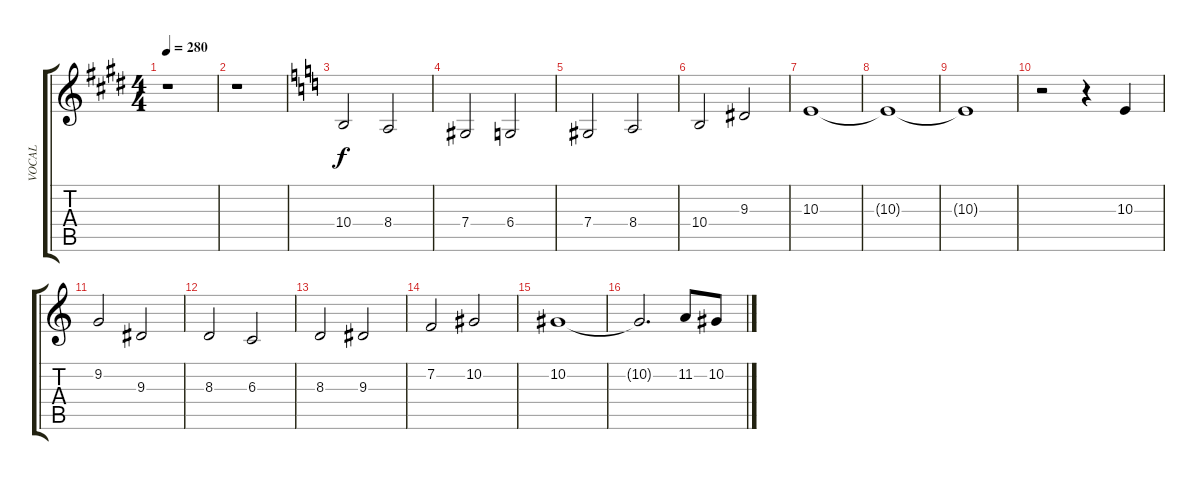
\track ("VOCAL" "VOCAL") {instrument lead6voice bank 1}
\staff {score tabs}
\tuning (Eb4 Bb3 Gb3 Db3 Ab2 Eb2) {hide}
\ts (4 4)
\tempo 280
\clef g2
\ks c#minor
r.1{dy f} |
r.1 |
\ks aminor
10.4.2 8.4.2 |
7.4.2 6.4.2 |
7.4.2 8.4.2 |
10.4.2 9.3.2 |
10.3.1 |
10.3{t}.1 |
10.3{t}.1 |
r.2 r.4 10.3.4 |
9.2.2 9.3.2 |
8.3.2 6.3.2 |
8.3.2 9.3.2 |
7.2.2 10.2.2 |
10.2.1 |
10.2{t}.2{d} 11.2.8 10.2.8
